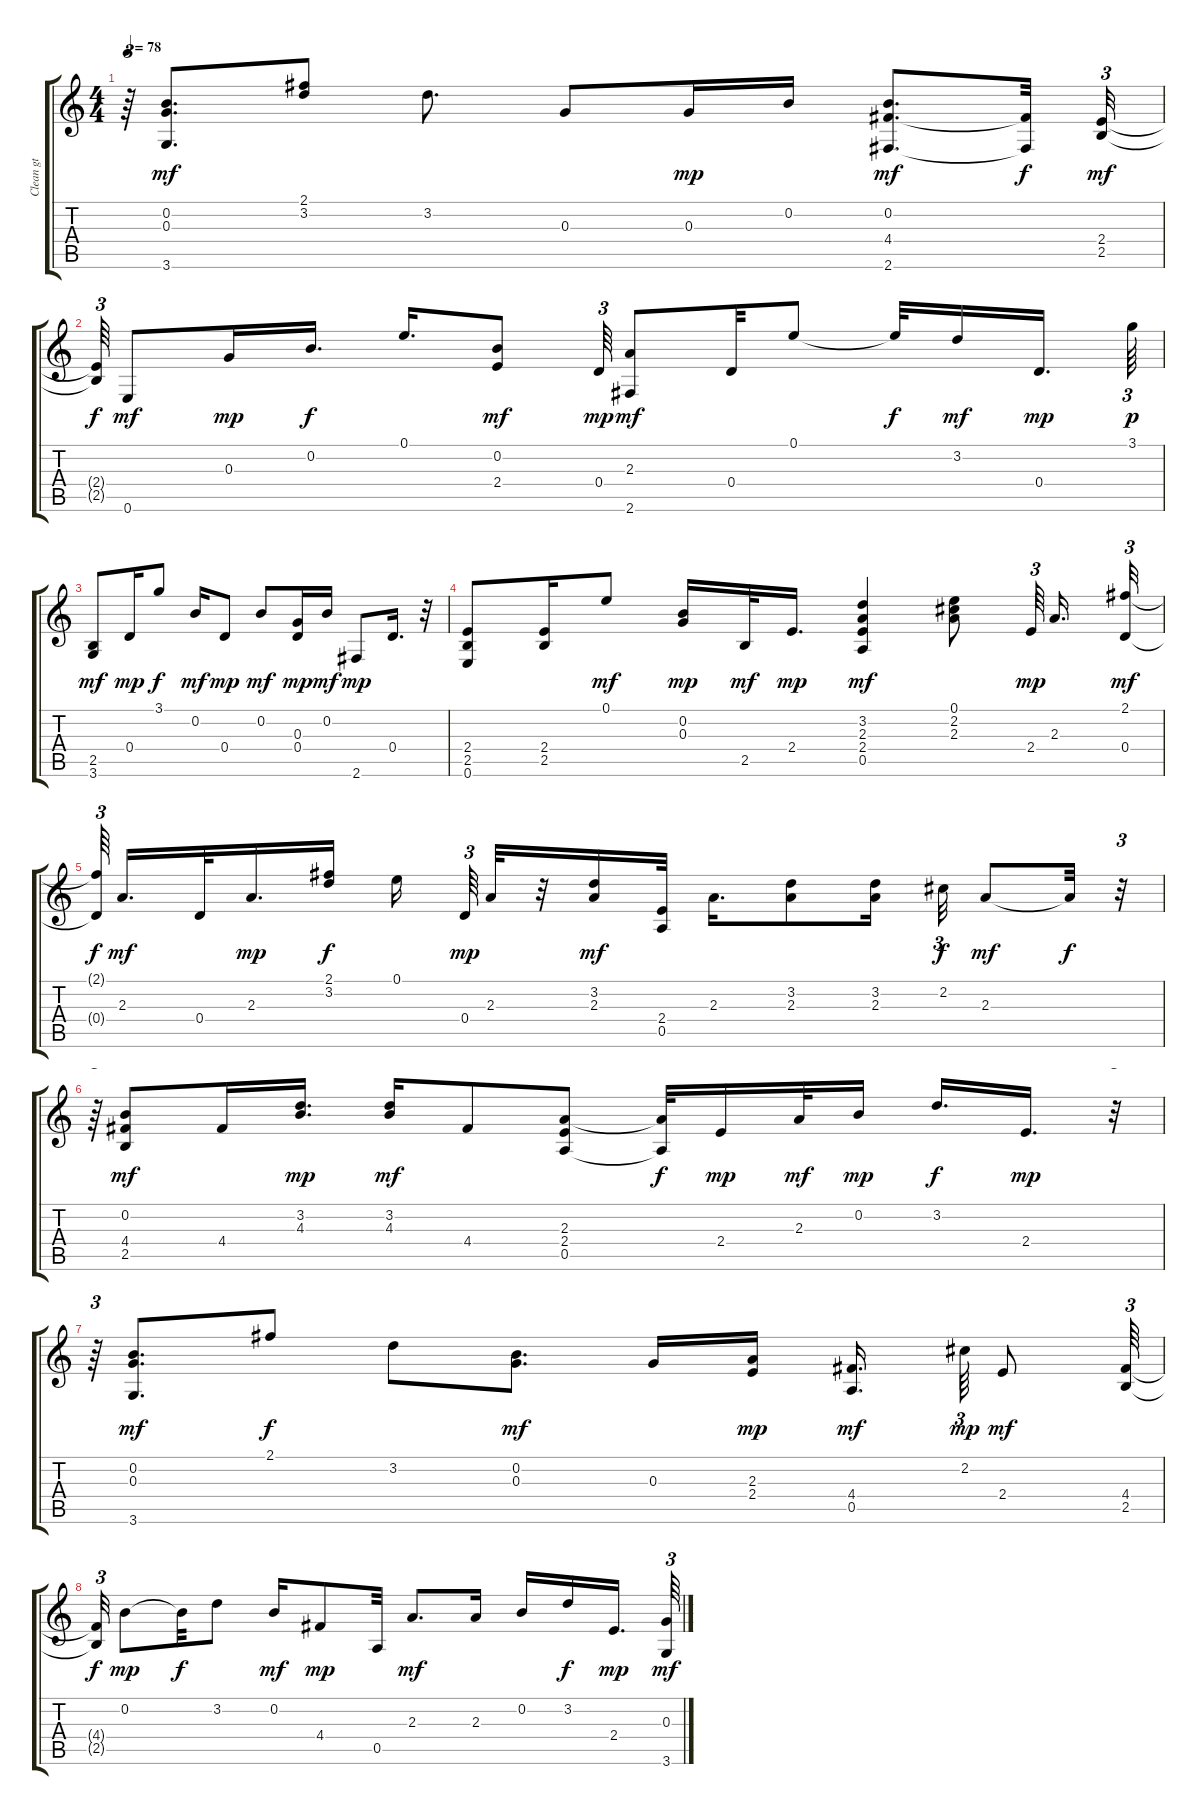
\track ("Clean gt" "Clean gt") {instrument acousticguitarsteel}
\staff {score tabs}
\tuning (E4 B3 G3 D3 A2 E2) {hide}
\ts (4 4)
\tempo 78
\clef g2
\ks c
r.64{tu (3 2) dy mp} (0.2 0.3 3.6).8{d dy mf} (2.1 3.2).8 3.2.8{d} 0.3.8 0.3.16{dy mp} 0.2.16 (0.2 4.4 2.6).8{d dy mf} (4.4{t} 2.6{t}).32{dy f} (2.4 2.5).32{tu (3 2) dy mf} |
(2.4{t} 2.5{t}).64{tu (3 2) dy f} 0.6.8{dy mf} 0.3.16{dy mp} 0.2.16{d dy f} 0.1.16{d} (0.2 2.4).8{dy mf} 0.4.64{tu (3 2) dy mp} (2.3 2.6).8{dy mf} 0.4.32 0.1.8 0.1{t}.32{dy f} 3.2.16{dy mf} 0.4.16{d dy mp beam splitsecondary} 3.1.64{tu (3 2) dy p} |
(2.5 3.6).8{dy mf} 0.4.16{dy mp} 3.1.8{dy f} 0.2.16{dy mf} 0.4.8{dy mp} 0.2.8{dy mf} (0.3 0.4).16{dy mp} 0.2.16{dy mf} 2.6.8{dy mp} 0.4.16{d} r.32 |
(2.4 2.5 0.6).8 (2.4 2.5).16 0.1.8{dy mf} (0.2 0.3).16{dy mp} 2.5.32{dy mf} 2.4.16{d dy mp} (3.2 2.3 2.4 0.5).4{dy mf} (0.1 2.2 2.3).8 2.4.64{tu (3 2) dy mp beam splitsecondary} 2.3.16{d} (2.1 0.4).32{tu (3 2) dy mf} |
(2.1{t} 0.4{t}).64{tu (3 2) dy f beam splitsecondary} 2.3.16{d dy mf} 0.4.32 2.3.16{d dy mp} (2.1 3.2).16{dy f} 0.1.16{beam splitsecondary} 0.4.64{tu (3 2) dy mp} 2.3.32 r.32 (3.2 2.3).16{dy mf} (2.4 0.5).32 2.3.16{d} (3.2 2.3).8 (3.2 2.3).16 2.2.32{tu (3 2) dy f} 2.3.8{dy mf} 2.3{t}.32{dy f} r.32{tu (3 2)} |
r.64{tu (3 2)} (0.2 4.4 2.5).8{dy mf} 4.4.16 (3.2 4.3).16{d dy mp} (3.2 4.3).16{dy mf} 4.4.8 (2.3 2.4 0.5).8 (2.3{t} 0.5{t}).32{dy f} 2.4.16{dy mp} 2.3.32{dy mf} 0.2.16{dy mp} 3.2.16{d dy f} 2.4.16{d dy mp} r.32{tu (3 2)} |
r.64{tu (3 2)} (0.2 0.3 3.6).8{d dy mf} 2.1.8{dy f} 3.2.8 (0.2 0.3).8{d dy mf} 0.3.16 (2.3 2.4).16{dy mp} (4.4 0.5).16{d dy mf beam splitsecondary} 2.2.64{tu (3 2) dy mp} 2.4.8{dy mf} (4.4 2.5).64{tu (3 2)} |
(4.4{t} 2.5{t}).32{tu (3 2) dy f} 0.2.8{dy mp} 0.2{t}.32{dy f} 3.2.8 0.2.16{dy mf} 4.4.8{dy mp} 0.5.32 2.3.8{d dy mf} 2.3.16 0.2.16 3.2.16{dy f} 2.4.16{d dy mp beam splitsecondary} (0.3 3.6).64{tu (3 2) dy mf}
